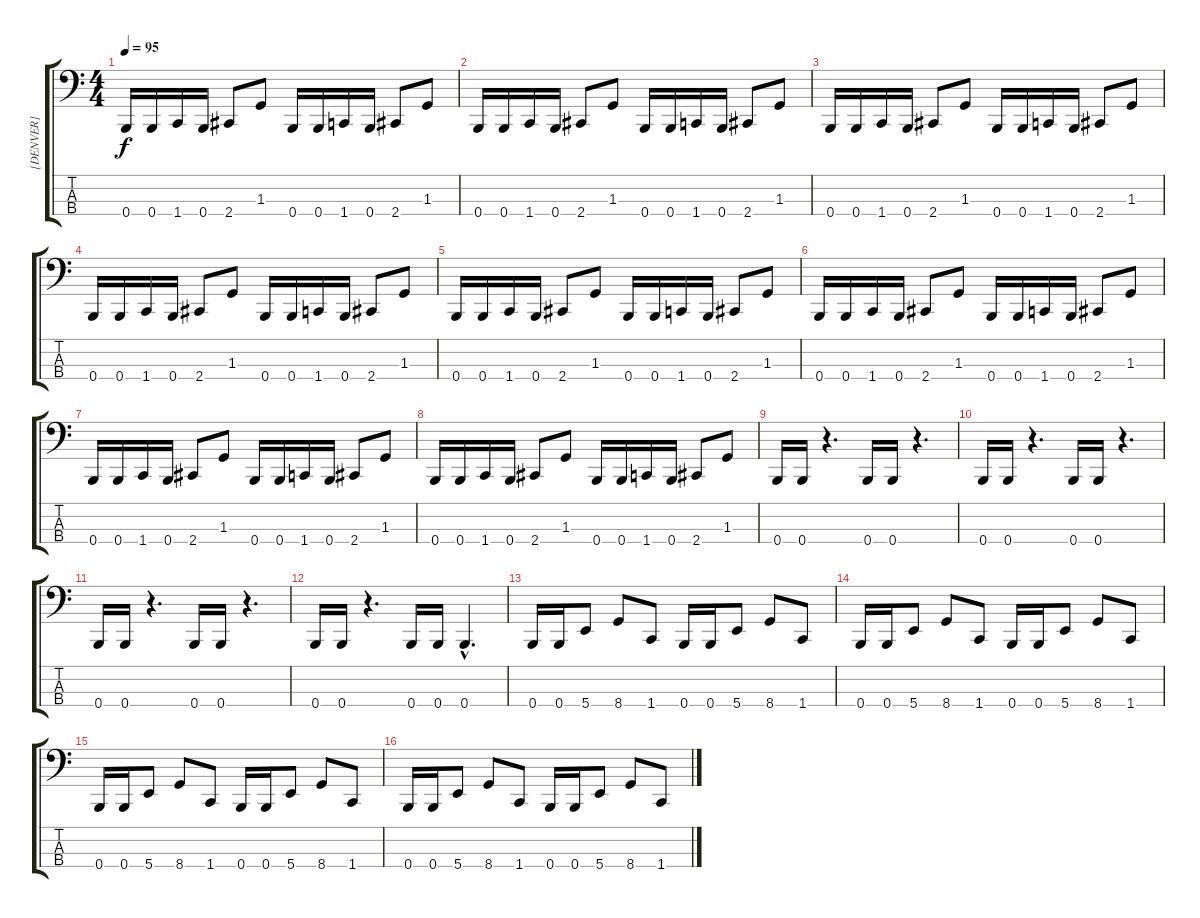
\track ("[DENVER]" "[DENVER]") {instrument electricbassfinger}
\staff {score tabs}
\tuning (E2 B1 Gb1 B0) {hide}
\ts (4 4)
\tempo 95
\clef f4
\ks c
0.4.16{dy f} 0.4.16 1.4.16 0.4.16 2.4.8 1.3.8 0.4.16 0.4.16 1.4.16 0.4.16 2.4.8 1.3.8 |
0.4.16 0.4.16 1.4.16 0.4.16 2.4.8 1.3.8 0.4.16 0.4.16 1.4.16 0.4.16 2.4.8 1.3.8 |
0.4.16 0.4.16 1.4.16 0.4.16 2.4.8 1.3.8 0.4.16 0.4.16 1.4.16 0.4.16 2.4.8 1.3.8 |
0.4.16 0.4.16 1.4.16 0.4.16 2.4.8 1.3.8 0.4.16 0.4.16 1.4.16 0.4.16 2.4.8 1.3.8 |
0.4.16 0.4.16 1.4.16 0.4.16 2.4.8 1.3.8 0.4.16 0.4.16 1.4.16 0.4.16 2.4.8 1.3.8 |
0.4.16 0.4.16 1.4.16 0.4.16 2.4.8 1.3.8 0.4.16 0.4.16 1.4.16 0.4.16 2.4.8 1.3.8 |
0.4.16 0.4.16 1.4.16 0.4.16 2.4.8 1.3.8 0.4.16 0.4.16 1.4.16 0.4.16 2.4.8 1.3.8 |
0.4.16 0.4.16 1.4.16 0.4.16 2.4.8 1.3.8 0.4.16 0.4.16 1.4.16 0.4.16 2.4.8 1.3.8 |
0.4.16 0.4.16 r.4{d} 0.4.16 0.4.16 r.4{d} |
0.4.16 0.4.16 r.4{d} 0.4.16 0.4.16 r.4{d} |
0.4.16 0.4.16 r.4{d} 0.4.16 0.4.16 r.4{d} |
0.4.16 0.4.16 r.4{d} 0.4.16 0.4.16 0.4{hac}.4{d} |
0.4.16 0.4.16 5.4.8 8.4.8 1.4.8 0.4.16 0.4.16 5.4.8 8.4.8 1.4.8 |
0.4.16 0.4.16 5.4.8 8.4.8 1.4.8 0.4.16 0.4.16 5.4.8 8.4.8 1.4.8 |
0.4.16 0.4.16 5.4.8 8.4.8 1.4.8 0.4.16 0.4.16 5.4.8 8.4.8 1.4.8 |
0.4.16 0.4.16 5.4.8 8.4.8 1.4.8 0.4.16 0.4.16 5.4.8 8.4.8 1.4.8
